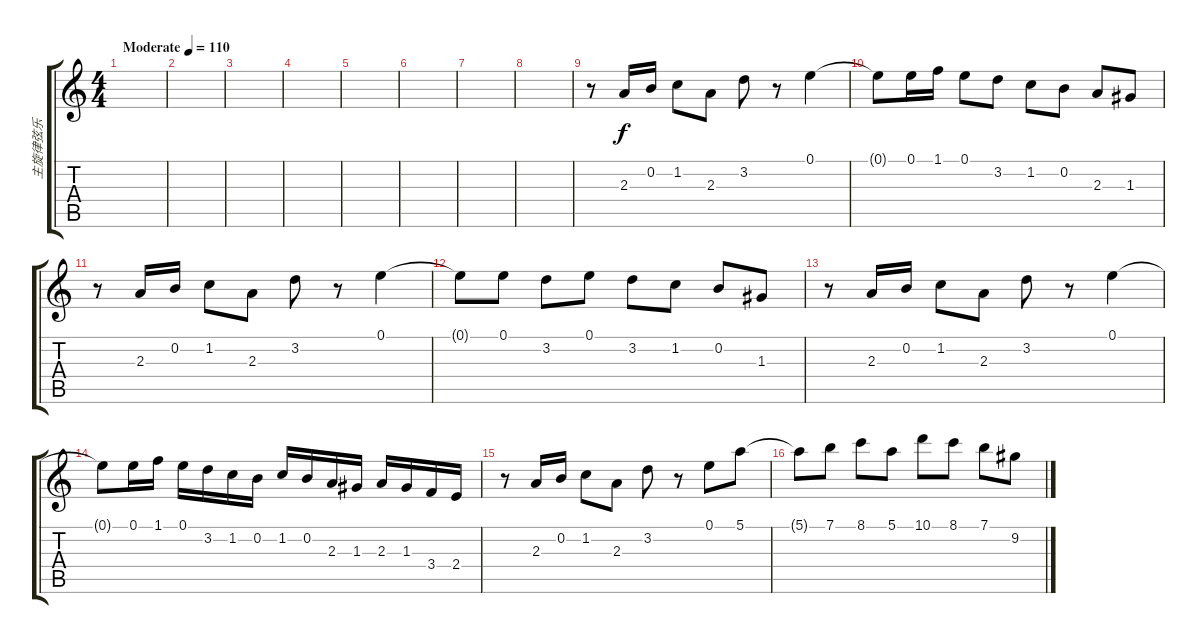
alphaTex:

\track ("主旋律弦乐" "主旋律弦乐") {instrument stringensemble1 bank 52}
\staff {score tabs}
\tuning (E5 B4 G4 D4 A3 E3) {hide}
\ts (4 4)
\tempo (110 "Moderate")
\clef g2
\ks c
|
|
|
|
|
|
|
|
r.8 2.3.16 0.2.16 1.2.8 2.3.8 3.2.8 r.8 0.1.4 |
0.1{t}.8 0.1.16 1.1.16 0.1.8 3.2.8 1.2.8 0.2.8 2.3.8 1.3.8 |
r.8 2.3.16 0.2.16 1.2.8 2.3.8 3.2.8 r.8 0.1.4 |
0.1{t}.8 0.1.8 3.2.8 0.1.8 3.2.8 1.2.8 0.2.8 1.3.8 |
r.8 2.3.16 0.2.16 1.2.8 2.3.8 3.2.8 r.8 0.1.4 |
0.1{t}.8 0.1.16 1.1.16 0.1.16 3.2.16 1.2.16 0.2.16 1.2.16 0.2.16 2.3.16 1.3.16 2.3.16 1.3.16 3.4.16 2.4.16 |
r.8 2.3.16 0.2.16 1.2.8 2.3.8 3.2.8 r.8{txt ""} 0.1.8 5.1.8 |
5.1{t}.8 7.1.8 8.1.8 5.1.8 10.1.8 8.1.8 7.1.8 9.2.8
